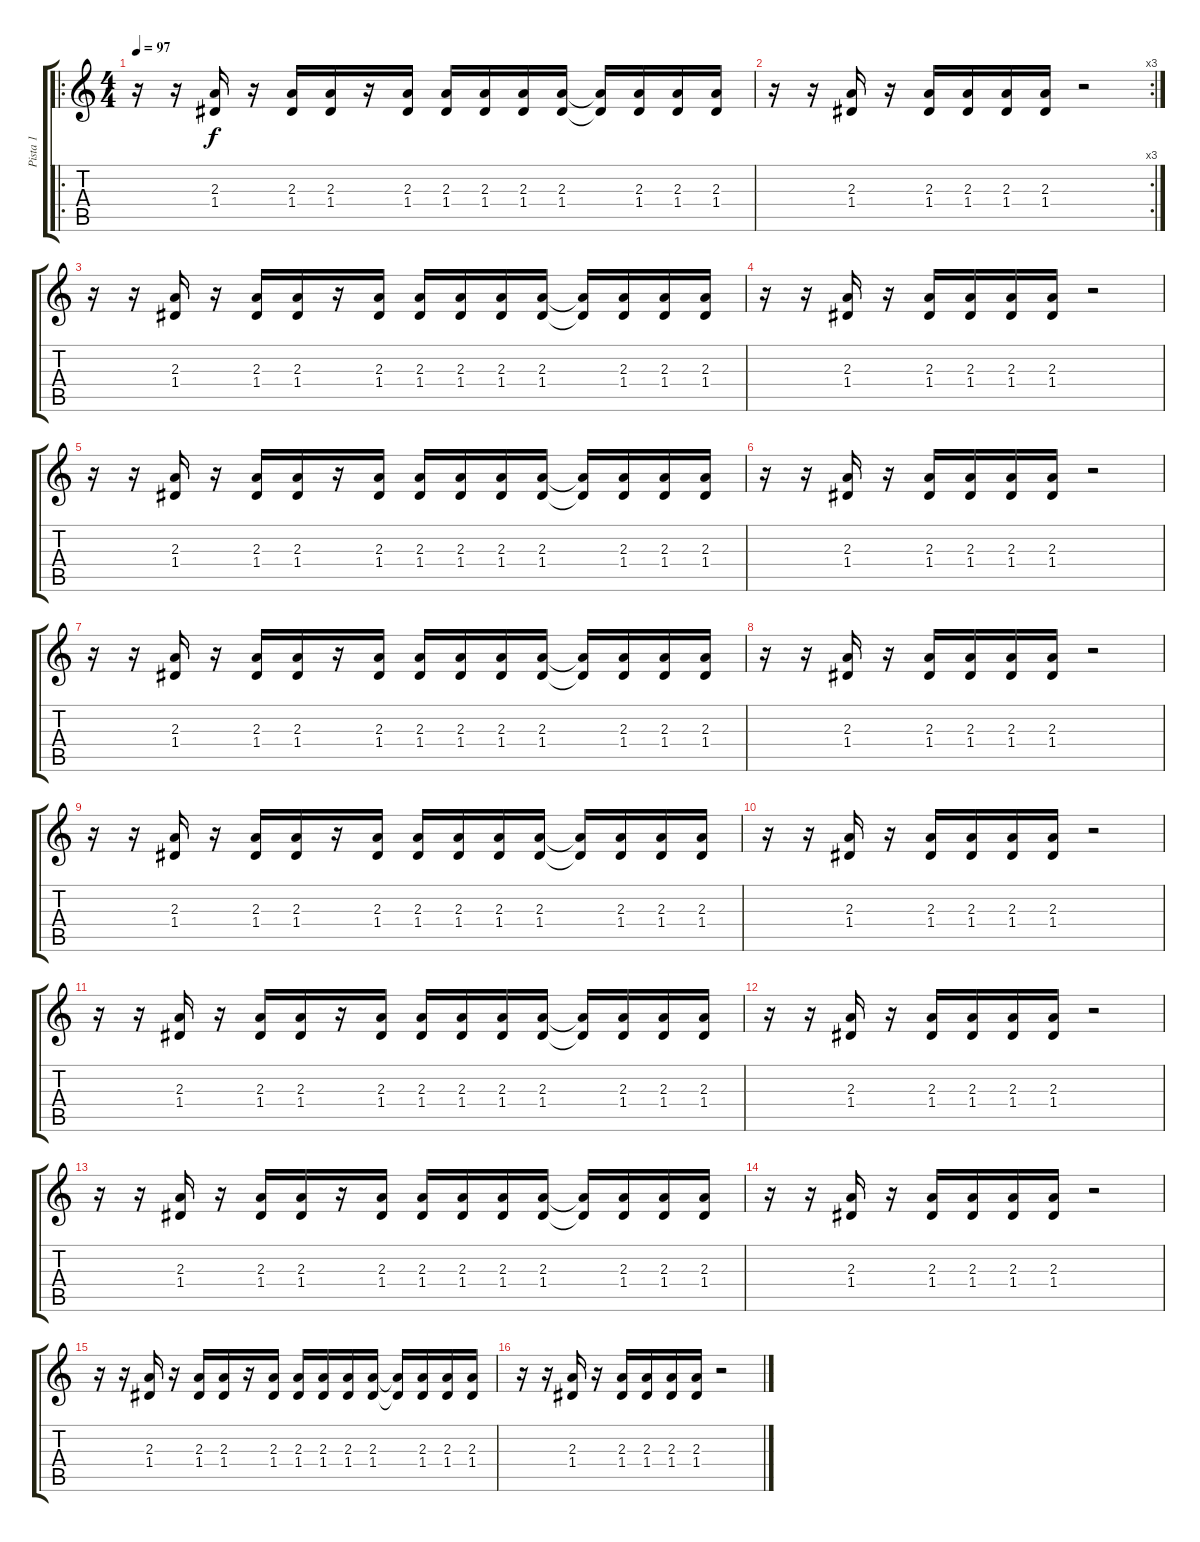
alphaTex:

\track ("Pista 1" "Pista 1") {instrument distortionguitar}
\staff {score tabs}
\tuning (E4 B3 G3 D3 A2 E2) {hide}
\ro
\ts (4 4)
\tempo 97
\clef g2
\ks c
r.16{dy f instrument distortionguitar} r.16 (2.3 1.4).16 r.16 (2.3 1.4).16 (2.3 1.4).16 r.16 (2.3 1.4).16 (2.3 1.4).16 (2.3 1.4).16 (2.3 1.4).16 (2.3 1.4).16 (2.3{t} 1.4{t}).16 (2.3 1.4).16 (2.3 1.4).16 (2.3 1.4).16 |
\rc 3
r.16 r.16 (2.3 1.4).16 r.16 (2.3 1.4).16 (2.3 1.4).16 (2.3 1.4).16 (2.3 1.4).16 r.2 |
r.16 r.16 (2.3 1.4).16 r.16 (2.3 1.4).16 (2.3 1.4).16 r.16 (2.3 1.4).16 (2.3 1.4).16 (2.3 1.4).16 (2.3 1.4).16 (2.3 1.4).16 (2.3{t} 1.4{t}).16 (2.3 1.4).16 (2.3 1.4).16 (2.3 1.4).16 |
r.16 r.16 (2.3 1.4).16 r.16 (2.3 1.4).16 (2.3 1.4).16 (2.3 1.4).16 (2.3 1.4).16 r.2 |
r.16 r.16 (2.3 1.4).16 r.16 (2.3 1.4).16 (2.3 1.4).16 r.16 (2.3 1.4).16 (2.3 1.4).16 (2.3 1.4).16 (2.3 1.4).16 (2.3 1.4).16 (2.3{t} 1.4{t}).16 (2.3 1.4).16 (2.3 1.4).16 (2.3 1.4).16 |
r.16 r.16 (2.3 1.4).16 r.16 (2.3 1.4).16 (2.3 1.4).16 (2.3 1.4).16 (2.3 1.4).16 r.2 |
r.16 r.16 (2.3 1.4).16 r.16 (2.3 1.4).16 (2.3 1.4).16 r.16 (2.3 1.4).16 (2.3 1.4).16 (2.3 1.4).16 (2.3 1.4).16 (2.3 1.4).16 (2.3{t} 1.4{t}).16 (2.3 1.4).16 (2.3 1.4).16 (2.3 1.4).16 |
r.16 r.16 (2.3 1.4).16 r.16 (2.3 1.4).16 (2.3 1.4).16 (2.3 1.4).16 (2.3 1.4).16 r.2 |
r.16 r.16 (2.3 1.4).16 r.16 (2.3 1.4).16 (2.3 1.4).16 r.16 (2.3 1.4).16 (2.3 1.4).16 (2.3 1.4).16 (2.3 1.4).16 (2.3 1.4).16 (2.3{t} 1.4{t}).16 (2.3 1.4).16 (2.3 1.4).16 (2.3 1.4).16 |
r.16 r.16 (2.3 1.4).16 r.16 (2.3 1.4).16 (2.3 1.4).16 (2.3 1.4).16 (2.3 1.4).16 r.2 |
r.16 r.16 (2.3 1.4).16 r.16 (2.3 1.4).16 (2.3 1.4).16 r.16 (2.3 1.4).16 (2.3 1.4).16 (2.3 1.4).16 (2.3 1.4).16 (2.3 1.4).16 (2.3{t} 1.4{t}).16 (2.3 1.4).16 (2.3 1.4).16 (2.3 1.4).16 |
r.16 r.16 (2.3 1.4).16 r.16 (2.3 1.4).16 (2.3 1.4).16 (2.3 1.4).16 (2.3 1.4).16 r.2 |
r.16 r.16 (2.3 1.4).16 r.16 (2.3 1.4).16 (2.3 1.4).16 r.16 (2.3 1.4).16 (2.3 1.4).16 (2.3 1.4).16 (2.3 1.4).16 (2.3 1.4).16 (2.3{t} 1.4{t}).16 (2.3 1.4).16 (2.3 1.4).16 (2.3 1.4).16 |
r.16 r.16 (2.3 1.4).16 r.16 (2.3 1.4).16 (2.3 1.4).16 (2.3 1.4).16 (2.3 1.4).16 r.2 |
r.16 r.16 (2.3 1.4).16 r.16 (2.3 1.4).16 (2.3 1.4).16 r.16 (2.3 1.4).16 (2.3 1.4).16 (2.3 1.4).16 (2.3 1.4).16 (2.3 1.4).16 (2.3{t} 1.4{t}).16 (2.3 1.4).16 (2.3 1.4).16 (2.3 1.4).16 |
r.16 r.16 (2.3 1.4).16 r.16 (2.3 1.4).16 (2.3 1.4).16 (2.3 1.4).16 (2.3 1.4).16 r.2
